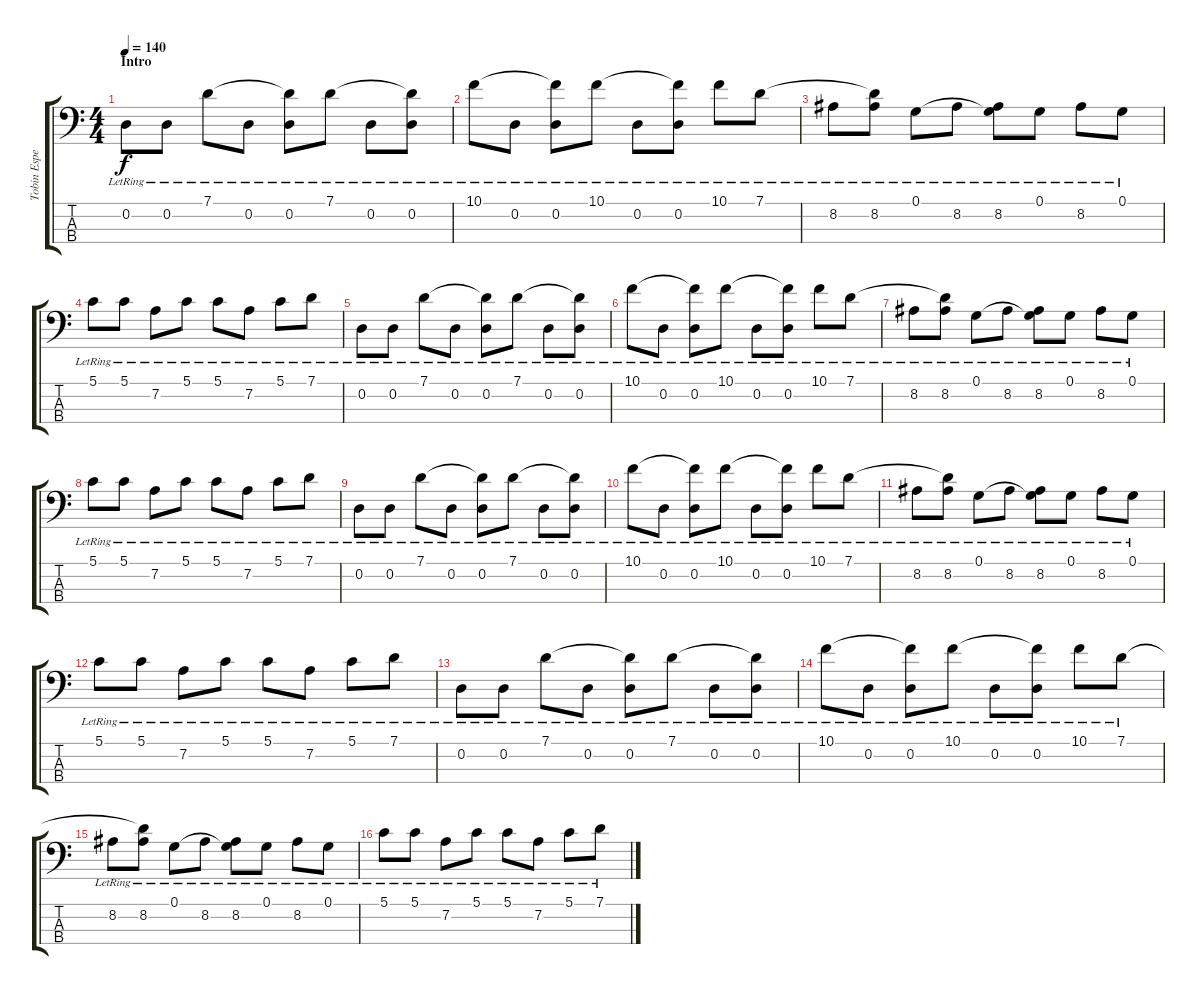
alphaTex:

\track ("Tobin Esperance " "Tobin Espe") {instrument electricbassfinger}
\staff {score tabs}
\tuning (G2 D2 A1 E1) {hide}
\ts (4 4)
\section ("" "Intro")
\tempo 140
\clef f4
\ks c
0.2{lr}.8{dy f instrument electricbassfinger} 0.2{lr}.8 7.1{lr}.8 0.2{lr}.8 (7.1{t} 0.2{lr}).8 7.1{lr}.8 0.2{lr}.8 (7.1{t} 0.2{lr}).8 |
10.1{lr}.8 0.2{lr}.8 (10.1{t} 0.2{lr}).8 10.1{lr}.8 0.2{lr}.8 (10.1{t} 0.2{lr}).8 10.1{lr}.8 7.1{lr}.8 |
8.2{lr}.8 (7.1{t} 8.2{lr}).8 0.1{lr}.8 8.2{lr}.8 (0.1{t} 8.2{lr}).8 0.1{lr}.8 8.2{lr}.8 0.1{lr}.8 |
5.1{lr}.8 5.1{lr}.8 7.2{lr}.8 5.1{lr}.8 5.1{lr}.8 7.2{lr}.8 5.1{lr}.8 7.1{lr}.8 |
0.2{lr}.8 0.2{lr}.8 7.1{lr}.8 0.2{lr}.8 (7.1{t} 0.2{lr}).8 7.1{lr}.8 0.2{lr}.8 (7.1{t} 0.2{lr}).8 |
10.1{lr}.8 0.2{lr}.8 (10.1{t} 0.2{lr}).8 10.1{lr}.8 0.2{lr}.8 (10.1{t} 0.2{lr}).8 10.1{lr}.8 7.1{lr}.8 |
8.2{lr}.8 (7.1{t} 8.2{lr}).8 0.1{lr}.8 8.2{lr}.8 (0.1{t} 8.2{lr}).8 0.1{lr}.8 8.2{lr}.8 0.1{lr}.8 |
5.1{lr}.8 5.1{lr}.8 7.2{lr}.8 5.1{lr}.8 5.1{lr}.8 7.2{lr}.8 5.1{lr}.8 7.1{lr}.8 |
0.2{lr}.8 0.2{lr}.8 7.1{lr}.8 0.2{lr}.8 (7.1{t} 0.2{lr}).8 7.1{lr}.8 0.2{lr}.8 (7.1{t} 0.2{lr}).8 |
10.1{lr}.8 0.2{lr}.8 (10.1{t} 0.2{lr}).8 10.1{lr}.8 0.2{lr}.8 (10.1{t} 0.2{lr}).8 10.1{lr}.8 7.1{lr}.8 |
8.2{lr}.8 (7.1{t} 8.2{lr}).8 0.1{lr}.8 8.2{lr}.8 (0.1{t} 8.2{lr}).8 0.1{lr}.8 8.2{lr}.8 0.1{lr}.8 |
5.1{lr}.8 5.1{lr}.8 7.2{lr}.8 5.1{lr}.8 5.1{lr}.8 7.2{lr}.8 5.1{lr}.8 7.1{lr}.8 |
0.2{lr}.8 0.2{lr}.8 7.1{lr}.8 0.2{lr}.8 (7.1{t} 0.2{lr}).8 7.1{lr}.8 0.2{lr}.8 (7.1{t} 0.2{lr}).8 |
10.1{lr}.8 0.2{lr}.8 (10.1{t} 0.2{lr}).8 10.1{lr}.8 0.2{lr}.8 (10.1{t} 0.2{lr}).8 10.1{lr}.8 7.1{lr}.8 |
8.2{lr}.8 (7.1{t} 8.2{lr}).8 0.1{lr}.8 8.2{lr}.8 (0.1{t} 8.2{lr}).8 0.1{lr}.8 8.2{lr}.8 0.1{lr}.8 |
5.1{lr}.8 5.1{lr}.8 7.2{lr}.8 5.1{lr}.8 5.1{lr}.8 7.2{lr}.8 5.1{lr}.8 7.1{lr}.8
